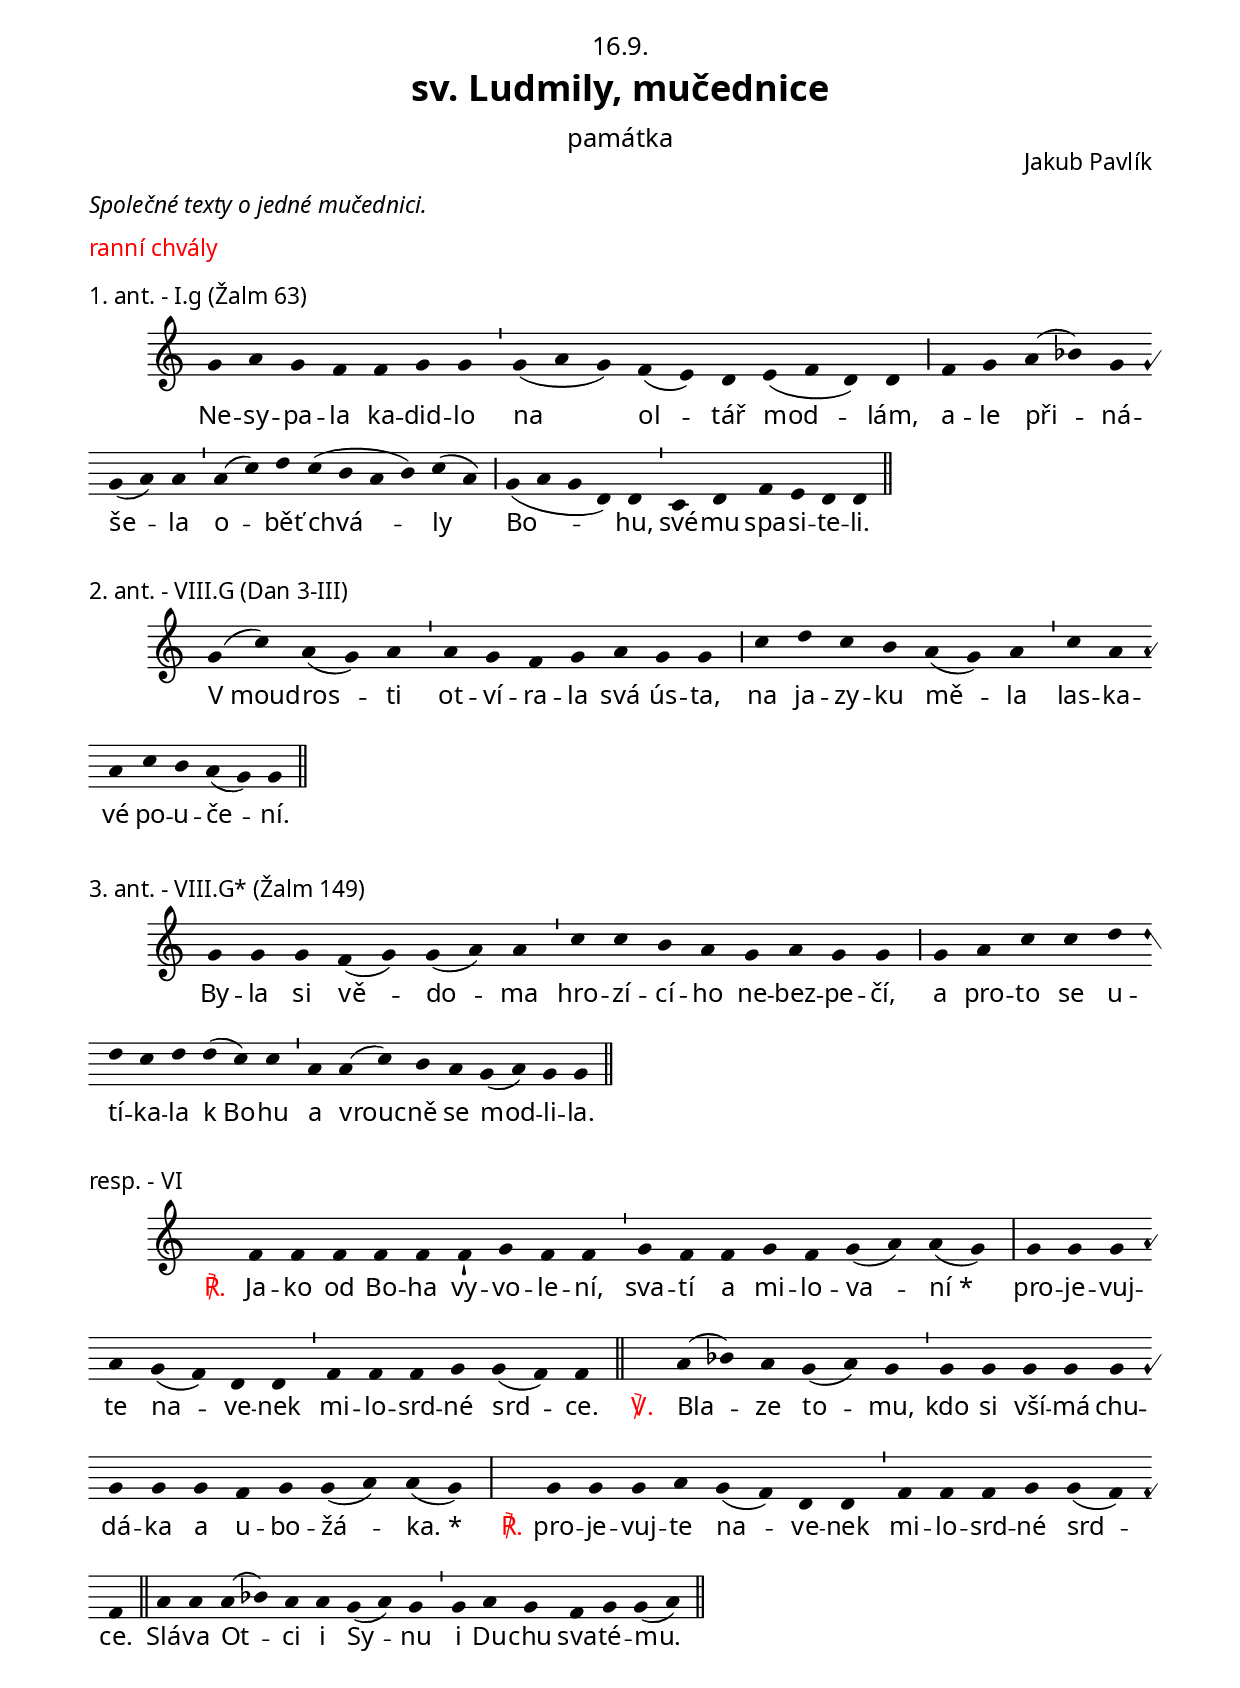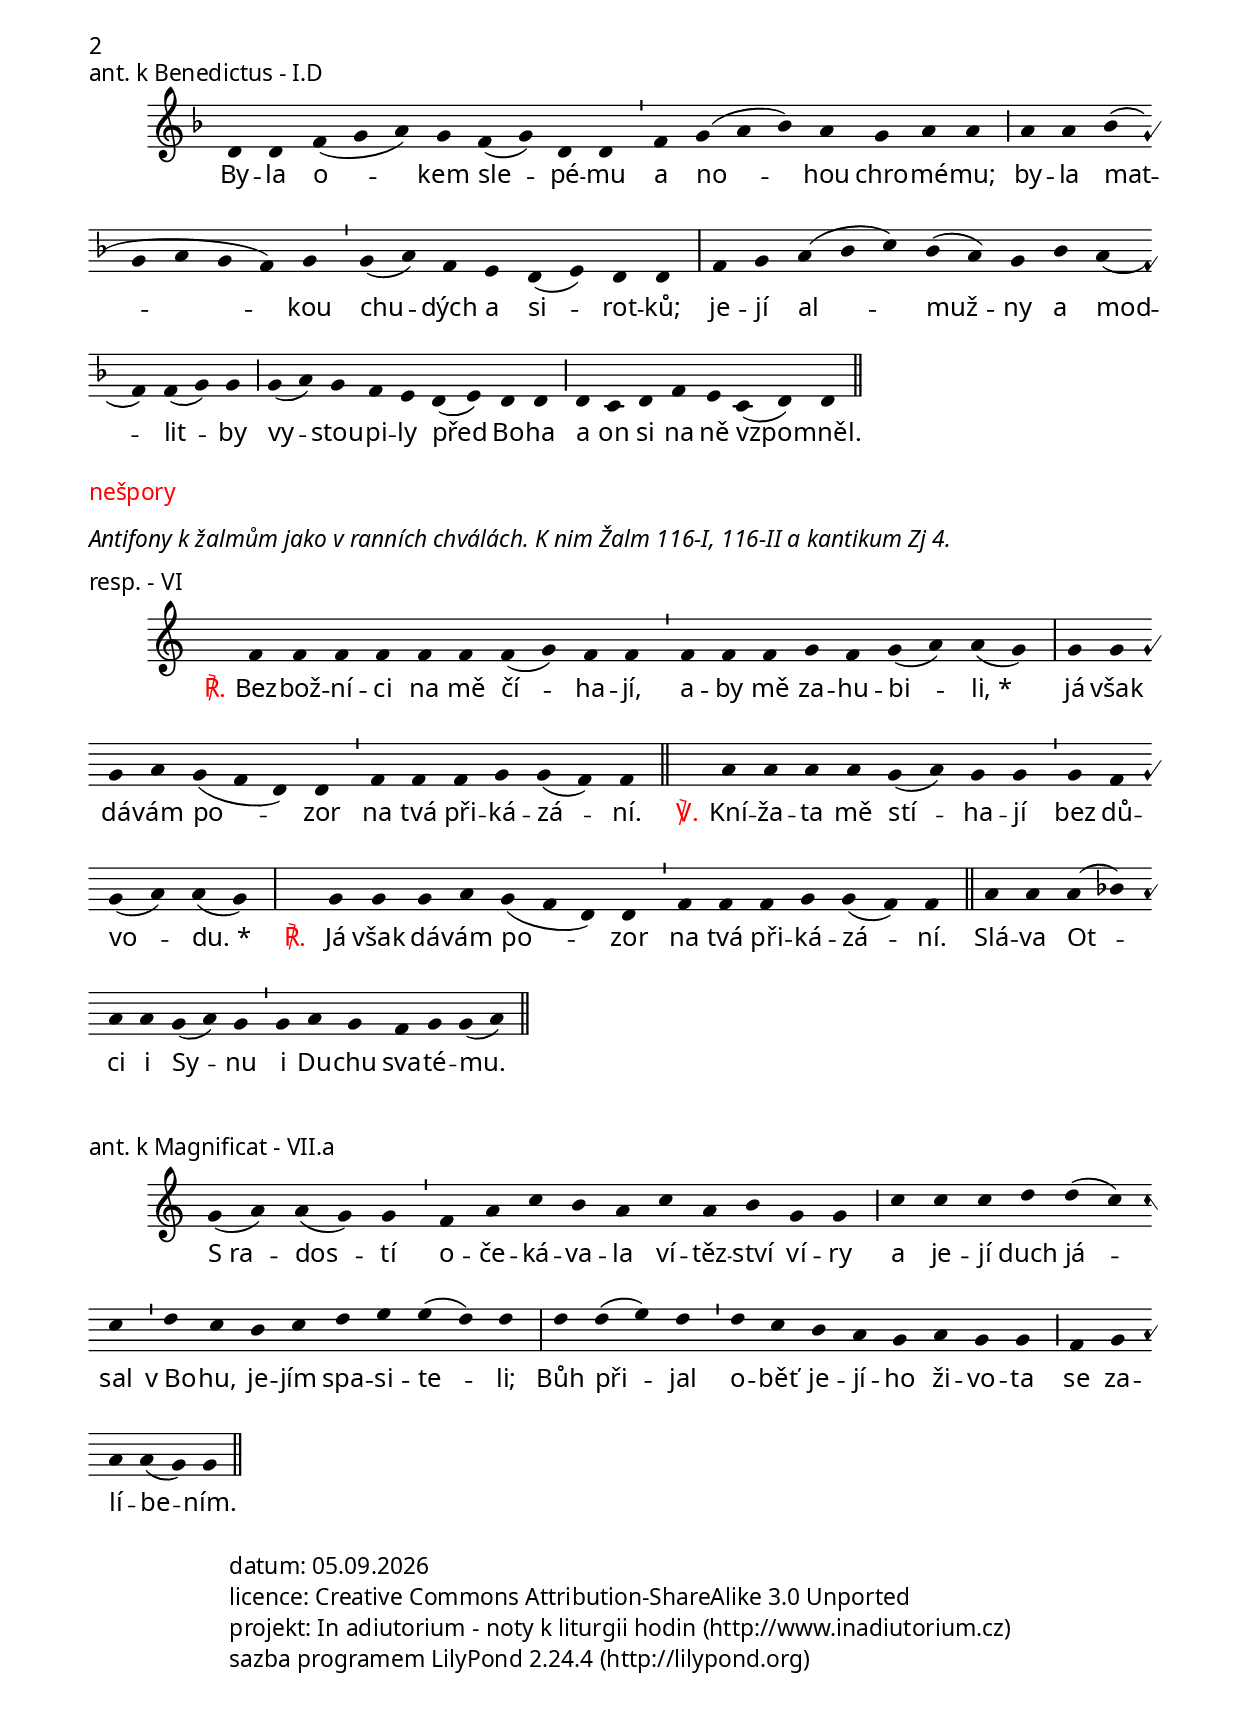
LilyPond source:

\version "2.15.40"

\include "../spolecne.ly"
\include "../dilyresponsorii.ly"

\header {
  title = \markup\titleSvatek
            "sv. Ludmily, mučednice"
            památka
            16.9.
  composer = "Jakub Pavlík"
}

\markup\communia #'(#:mucednice)

\markup {\nadpisHodinka {"ranní chvály"}}

\score {
  \relative c'' {
    \choralniRezim
    g4 a g f f g g \barMin
    g( a g) f( e) d e( f d) d \barMaior
    f g a( bes) g g( a) a \barMin
    a( c) d c( b a b) c( a) \barMaior
    g( a g d) d \barMin
    c d f e d d \barFinalis
  }
  \addlyrics {
    Ne -- sy -- pa -- la ka -- did -- lo
    na ol -- tář mod -- lám,
    a -- le při -- ná -- še -- la
    o -- běť chvá -- ly
    Bo -- hu, své -- mu spa -- si -- te -- li.
  }
  \header {
    quid = "1. ant."
    modus = "I"
    differentia = "g"
    psalmus = "Žalm 63"
    id = "rch-a1"
    piece = \markup {\sestavTitulek}
  }
}

\score {
  \relative c'' {
    \choralniRezim
    g4( c) a( g) a \barMin
    a g f g a g g \barMaior
    c d c b a( g) a \barMin
    c a a c b a( g) g \barFinalis
  }
  \addlyrics {
    V_moud -- ros -- ti
    ot -- ví -- ra -- la svá ús -- ta,
    na ja -- zy -- ku mě -- la
    las -- ka -- vé po -- u -- če -- ní.
  }
  \header {
    quid = "2. ant."
    modus = "VIII"
    differentia = "G"
    psalmus = "Dan 3-III"
    id = "rch-a2"
    piece = \markup {\sestavTitulek}
  }
}

\score {
  \relative c'' {
    \choralniRezim
    g4 g g f( g) g( a) a \barMin
    c c b a g a g g \barMaior
    g a c c d d c d d( c) c \barMin
    a a( c) b a g( a) g g \barFinalis
  }
  \addlyrics {
    By -- la si vě -- do -- ma
    hro -- zí -- cí -- ho ne -- bez -- pe -- čí,
    a pro -- to se u -- tí -- ka -- la k_Bo -- hu
    a vrouc -- ně se mod -- li -- la.
  }
  \header {
    quid = "3. ant."
    modus = "VIII"
    differentia = "G*"
    psalmus = "Žalm 149"
    id = "rch-a3"
    piece = \markup {\sestavTitulek}
  }
}

\score {
  \relative c' {
    \choralniRezim

    % R
    \neviditelna f
    f4 f f f f f-! g f f \barMin
    g f f g f g( a) a( g) \barMax
    g g g a g( f) d d \barMin
    f f f g g( f) f \barFinalis
    % V
    \neviditelna a
    a4( bes) a g( a) g \barMin g g g g g g g g f g g( a) a( g) \barMax
    % R
    \neviditelna a
    g g g a g( f) d d \barMin
    f f f g g( f) f \barFinalis
    % Slava
    \respVIdoxologie \barFinalis
  }
  \addlyrics {
    \Response Ja -- ko od Bo -- ha vy -- vo -- le -- ní,
    sva -- tí a mi -- lo -- va -- ní_*
    pro -- je -- vuj -- te na -- ve -- nek
    mi -- lo -- srd -- né srd -- ce.
    \Verse Bla -- ze to -- mu, kdo si vší -- má
    chu -- dá -- ka a u -- bo -- žá -- ka._*
    \Response pro -- je -- vuj -- te na -- ve -- nek
    mi -- lo -- srd -- né srd -- ce.
    \textRespDoxologie
  }
  \header {
    quid = "resp."
    modus = "VI"
    id = "rch-resp"
    piece = \markup {\sestavTitulekResp}
  }
}

\score {
  \relative c' {
    \choralniRezim
    \key f \major
    d4 d f( g a) g f( g) d d \barMin
    f g( a bes) a g a a \barMaior
    a a bes( g a g f) g \barMin g( a) f e d( e) d d \barMax

    f g a( bes c) bes( a) g bes a( f) f( g) g \barMaior
    g( a) g f e d( e) d d \barMaior
    d c d f e c( d) d \barFinalis
  }
  \addlyrics {
    By -- la o -- kem sle -- pé -- mu
    a no -- hou chro -- mé -- mu;
    by -- la mat -- kou chu -- dých a si -- rot -- ků;

    je -- jí al -- muž -- ny a mod -- lit -- by
    vy -- stou -- pi -- ly před Bo -- ha
    a on si na ně vzpo -- mněl.
  }
  \header {
    quid = "ant. k Benedictus"
    modus = "I"
    differentia = "D"
    psalmus = ""
    id = "rch-aben"
    piece = \markup {\sestavTitulekBezZalmu}
  }
}

\markup {\nadpisHodinka {"nešpory"}}

\markup\italic{
  Antifony k žalmům jako v ranních chválách.
  K nim Žalm 116-I, 116-II a kantikum Zj 4.
}

\score {
  \relative c' {
    \choralniRezim

    % R
    \neviditelna f
    f4 f f f f f f( g) f f \barMin f f f g f g( a) a( g) \barMax
    g g g a g( f d) d \barMin f f f g g( f) f \barFinalis
    % V
    \neviditelna a
    a4 a a a g( a) g g \barMin g f g( a) a( g) \barMax
    % R
    \neviditelna a
    g g g a g( f d) d \barMin f f f g g( f) f \barFinalis
    % Slava
    \respVIdoxologie \barFinalis
  }
  \addlyrics {
    \Response Bez -- bož -- ní -- ci na mě čí -- ha -- jí,
    a -- by mě za -- hu -- bi -- li,_*
    já však dá -- vám po -- zor na tvá při -- ká -- zá -- ní.
    \Verse Kní -- ža -- ta mě stí -- ha -- jí bez dů -- vo -- du._*
    \Response Já však dá -- vám po -- zor na tvá při -- ká -- zá -- ní.
    \textRespDoxologie
  }
  \header {
    quid = "resp."
    modus = "VI"
    id = "ne-resp"
    piece = \markup {\sestavTitulekResp}
  }
}

\score {
  \relative c'' {
    \choralniRezim
    g4( a) a( g) g \barMin
    f a c b a c a b g g \barMaior
    c c c d d( c) c \barMin
    d c b c d e e( d) d \barMax
    d d( e) d \barMin
    d c b a g a g g \barMaior
    f g a a( g) g \barFinalis
  }
  \addlyrics {
    S_ra -- dos -- tí
    o -- če -- ká -- va -- la ví -- těz -- ství ví -- ry
    a je -- jí duch já -- sal
    v_Bo -- hu, je -- jím spa -- si -- te -- li;
    Bůh při -- jal
    o -- běť je -- jí -- ho ži -- vo -- ta
    se za -- lí -- be -- ním.
  }
  \header {
    quid = "ant. k Magnificat"
    modus = "VII"
    differentia = "a"
    psalmus = ""
    id = "ne-amag"
    piece = \markup {\sestavTitulekBezZalmu}
  }
}